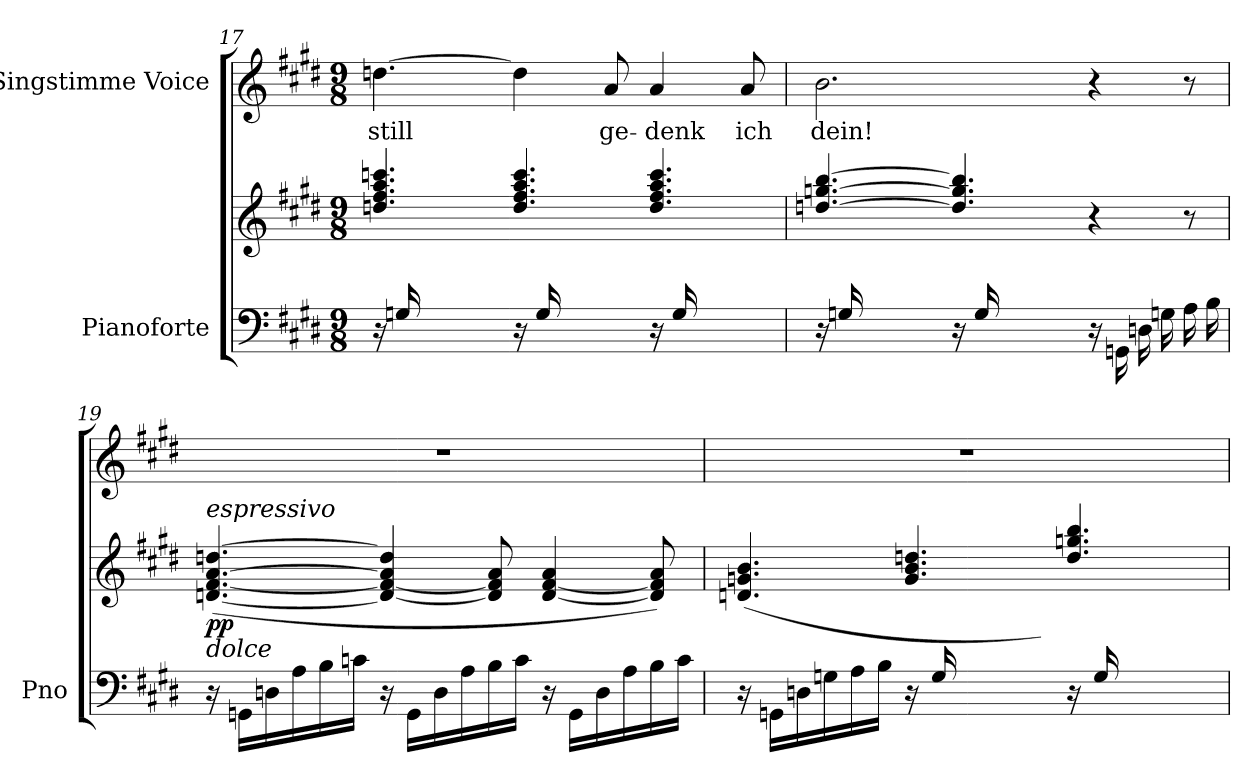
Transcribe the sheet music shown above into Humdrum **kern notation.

**kern	**kern	**dynam	**kern	**text
*part2	*part2	*part2	*part1	*part1
*staff3	*staff2	*staff2/3	*staff1	*staff1
*I"Pianoforte	*	*	*I"Singstimme Voice	*
*I'Pno	*	*	*	*
!!LO:PB:g=z
*clefF4	*clefG2	*	*clefG2	*
*k[f#c#g#d#]	*k[f#c#g#d#]	*	*k[f#c#g#d#]	*
*M9/8	*M9/8	*	*M9/8	*
=17	=17	=17	=17	=17
*	*^	*	*	*
!	!	!	!	!	!LO:LY:b
16r	4.ddn/ 4.ff#/ 4.aa/ 4.cccn/	8ryy	.	[4.ddn\	still
(16Gn/LL	.	.	.	.	.
4ryy	.	16dn\	.	.	.
.	.	16a\	.	.	.
.	.	16b\	.	.	.
.	.	16ccn\JJ)	.	.	.
16r	4.dd/ 4.ff#/ 4.aa/ 4.ccc/	8ryy	.	4dd\]	.
(16G/LL	.	.	.	.	.
4ryy	.	16d\	.	.	.
.	.	16a\	.	.	.
!	!	!	!	!	!LO:LY:b
.	.	16b\	.	8a/	ge-
.	.	16cc\JJ)	.	.	.
!	!	!	!	!	!LO:LY:b
16r	4.dd/ 4.ff#/ 4.aa/ 4.ccc/	8ryy	.	4a/	-denk
(16G/LL	.	.	.	.	.
4ryy	.	16d\	.	.	.
.	.	16a\	.	.	.
!	!	!	!	!	!LO:LY:b
.	.	16b\	.	8a/	ich
.	.	16cc\JJ)	.	.	.
!!LO:PB:g=z
=18	=18	=18	=18	=18	=18
!	!	!	!	!	!LO:LY:b
16r	[>4.ddn/ [4.ggn/ [4.bb/	8ryy	.	2.b\	dein!
(16Gn/LL	.	.	.	.	.
4ryy	.	16dn\	.	.	.
.	.	16gn\	.	.	.
.	.	16a\	.	.	.
.	.	16b\JJ)	.	.	.
16r	4.dd/] 4.gg/] 4.bb/]	8ryy	.	.	.
(16G/LL	.	.	.	.	.
4ryy	.	16d\	.	.	.
.	.	16g\	.	.	.
.	.	16a\	.	.	.
.	.	16b\JJ)	.	.	.
16r	4r	4.ryy	.	4r	.
16GGn\LL	.	.	.	.	.
16Dn\	.	.	.	.	.
16Gn\	.	.	.	.	.
16A\	8r	.	.	8r	.
16B\JJ	.	.	.	.	.
*	*v	*v	*	*	*
=19	=19	=19	=19	=19
!	!LO:TX:a:i:t=espressivo	!	!	!
!	!LO:TX:b:i:t=dolce	!	!	!
!	!	!LO:DY:b	!	!
16r	(>[4.dn/ [4.f#/ [>4.a/ [4.ddn/	pp	8%9r	.
16GGn\LL	.	.	.	.
16Dn\	.	.	.	.
16A\	.	.	.	.
16B\	.	.	.	.
16cn\JJ	.	.	.	.
16r	4d/_ 4f#/_ 4a/] 4dd/]	.	.	.
16GG\LL	.	.	.	.
16D\	.	.	.	.
16A\	.	.	.	.
16B\	8d/] 8f#/] 8a/	.	.	.
16c\JJ	.	.	.	.
16r	[4d/ [4f#/ 4a/	.	.	.
16GG\LL	.	.	.	.
16D\	.	.	.	.
16A\	.	.	.	.
16B\	8d/] 8f#/] 8a/)	.	.	.
16c\JJ	.	.	.	.
!!LO:LB:g=z
=20	=20	=20	=20	=20
*	*^	*	*	*
16r	(>4.dn/ 4.gn/ 4.b/	2ryy	.	8%9r	.
16GGn\LL	.	.	.	.	.
16Dn\	.	.	.	.	.
16Gn\	.	.	.	.	.
16A\	.	.	.	.	.
16B\JJ	.	.	.	.	.
16r	4.g/ 4.b/ 4.ddn/	.	.	.	.
(16G/LL	.	.	.	.	.
4ryy	.	16d\	.	.	.
.	.	16g\	.	.	.
.	.	16a\	.	.	.
.	.	16b\JJ)	.	.	.
16r	4.dd/ 4.ggn/ 4.bb/)	8ryy	.	.	.
(16G/LL	.	.	.	.	.
4ryy	.	16dn\	.	.	.
.	.	16gn\	.	.	.
.	.	16a\	.	.	.
.	.	16b\JJ)	.	.	.
*	*v	*v	*	*	*
=	=	=	=	=
*-	*-	*-	*-	*-
